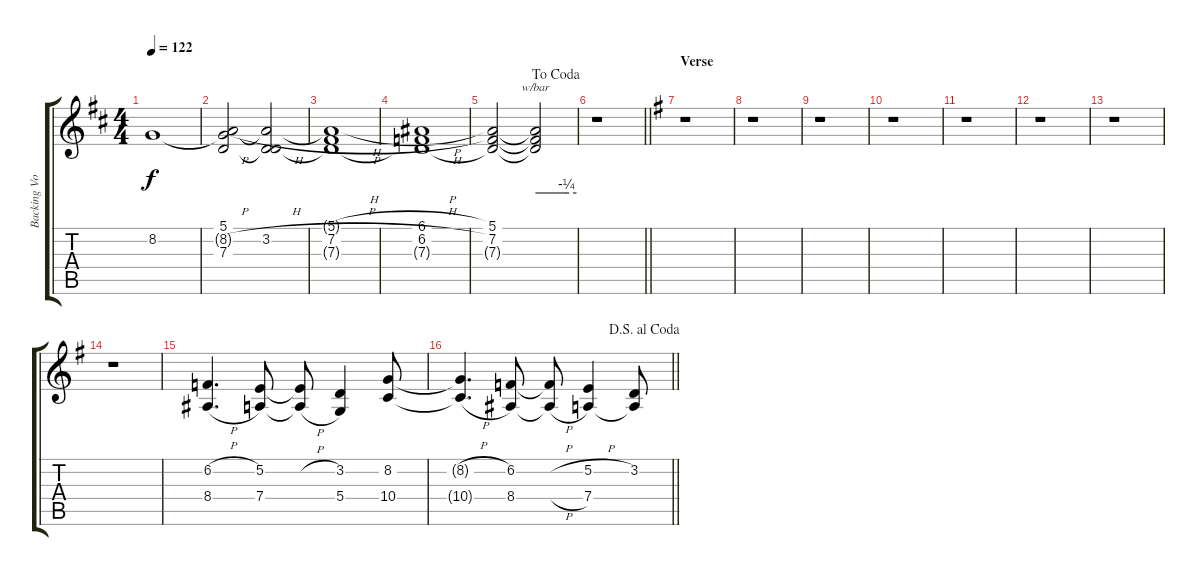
\track ("Backing Vocals" "Backing Vo") {instrument trumpet}
\staff {score tabs}
\tuning (E4 B3 G3 D3 A2 E2) {hide}
\ts (4 4)
\tempo 122
\clef g2
\ks d
8.2.1{dy f} |
(5.1 8.2{h t} 7.3).2 (5.1{t} 3.2{h} 7.3{t}).2 |
(5.1{h t} 7.2{h} 7.3{t}).1 |
(6.1{h} 6.2{h} 7.3{t}).1 |
\jump dacoda
(5.1 7.2 7.3{t}).2 (5.1{t} 7.2{t} 7.3{t}).2{tbe (custom default 0 0 45 -1 60 -1)} |
\barLineRight lightlight
r.1 |
\section ("" "Verse")
\ks g
r.1 |
r.1 |
r.1 |
r.1 |
r.1 |
r.1 |
r.1 |
r.1 |
(6.2{h} 8.4{h}).4{d} (5.2 7.4).8 (5.2{h t} 7.4{h t}).8 (3.2 5.4).4 (8.2 10.4).8 |
\jump dalsegnoalcoda
\barLineRight lightlight
(8.2{h t} 10.4{h t}).4{d} (6.2 8.4).8 (6.2{h t} 8.4{h t}).8 (5.2{h} 7.4).4 (3.2 7.4{t}).8
